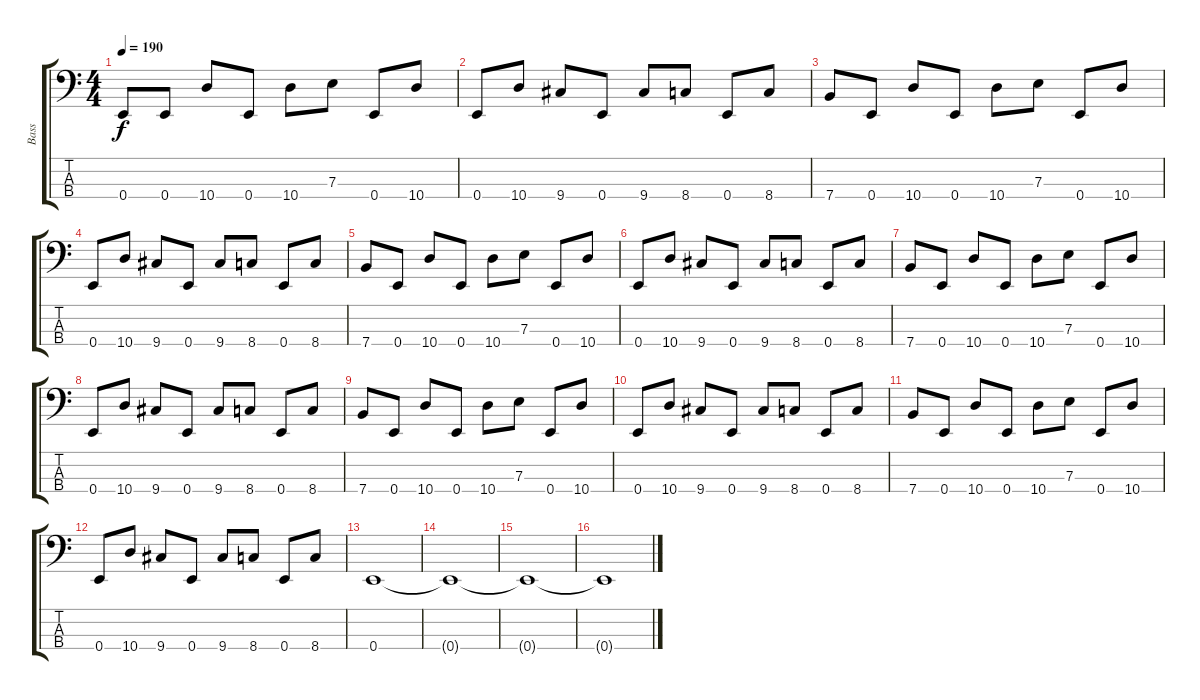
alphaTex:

\track ("Bass" "Bass") {instrument electricbassfinger}
\staff {score tabs}
\tuning (G2 D2 A1 E1) {hide}
\ts (4 4)
\tempo 190
\clef f4
\ks c
0.4.8{dy f} 0.4.8 10.4.8 0.4.8 10.4.8 7.3.8 0.4.8 10.4.8 |
0.4.8 10.4.8 9.4.8 0.4.8 9.4.8 8.4.8 0.4.8 8.4.8 |
7.4.8 0.4.8 10.4.8 0.4.8 10.4.8 7.3.8 0.4.8 10.4.8 |
0.4.8 10.4.8 9.4.8 0.4.8 9.4.8 8.4.8 0.4.8 8.4.8 |
7.4.8 0.4.8 10.4.8 0.4.8 10.4.8 7.3.8 0.4.8 10.4.8 |
0.4.8 10.4.8 9.4.8 0.4.8 9.4.8 8.4.8 0.4.8 8.4.8 |
7.4.8 0.4.8 10.4.8 0.4.8 10.4.8 7.3.8 0.4.8 10.4.8 |
0.4.8 10.4.8 9.4.8 0.4.8 9.4.8 8.4.8 0.4.8 8.4.8 |
7.4.8 0.4.8 10.4.8 0.4.8 10.4.8 7.3.8 0.4.8 10.4.8 |
0.4.8 10.4.8 9.4.8 0.4.8 9.4.8 8.4.8 0.4.8 8.4.8 |
7.4.8 0.4.8 10.4.8 0.4.8 10.4.8 7.3.8 0.4.8 10.4.8 |
0.4.8 10.4.8 9.4.8 0.4.8 9.4.8 8.4.8 0.4.8 8.4.8 |
0.4.1 |
0.4{t}.1 |
0.4{t}.1 |
0.4{t}.1
